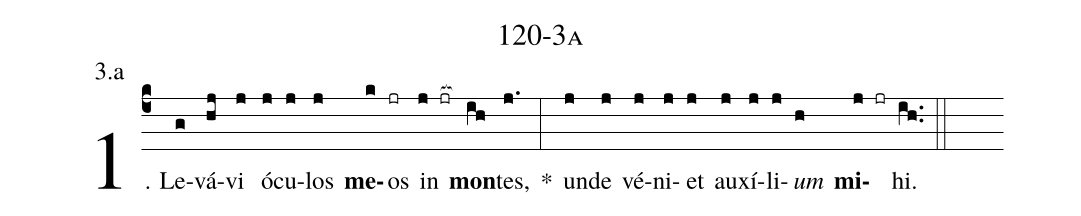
name: 120-3a;
annotation: 3.a;
%%
(c4)1. Le(g)vá(hj)vi(j) ó(j)cu(j)los(j) <b>me</b>(k)os(jr) in(j jr[ocb:1{]) <b>mon</b>(ih[ocb:0}])tes,(j.) *(:) un(j)de(j) vé(j)ni(j)et(j) au(j)xí(j)li(j)<i>um</i>(h) <b>mi</b>(j jr)hi.(ih..) (::)
